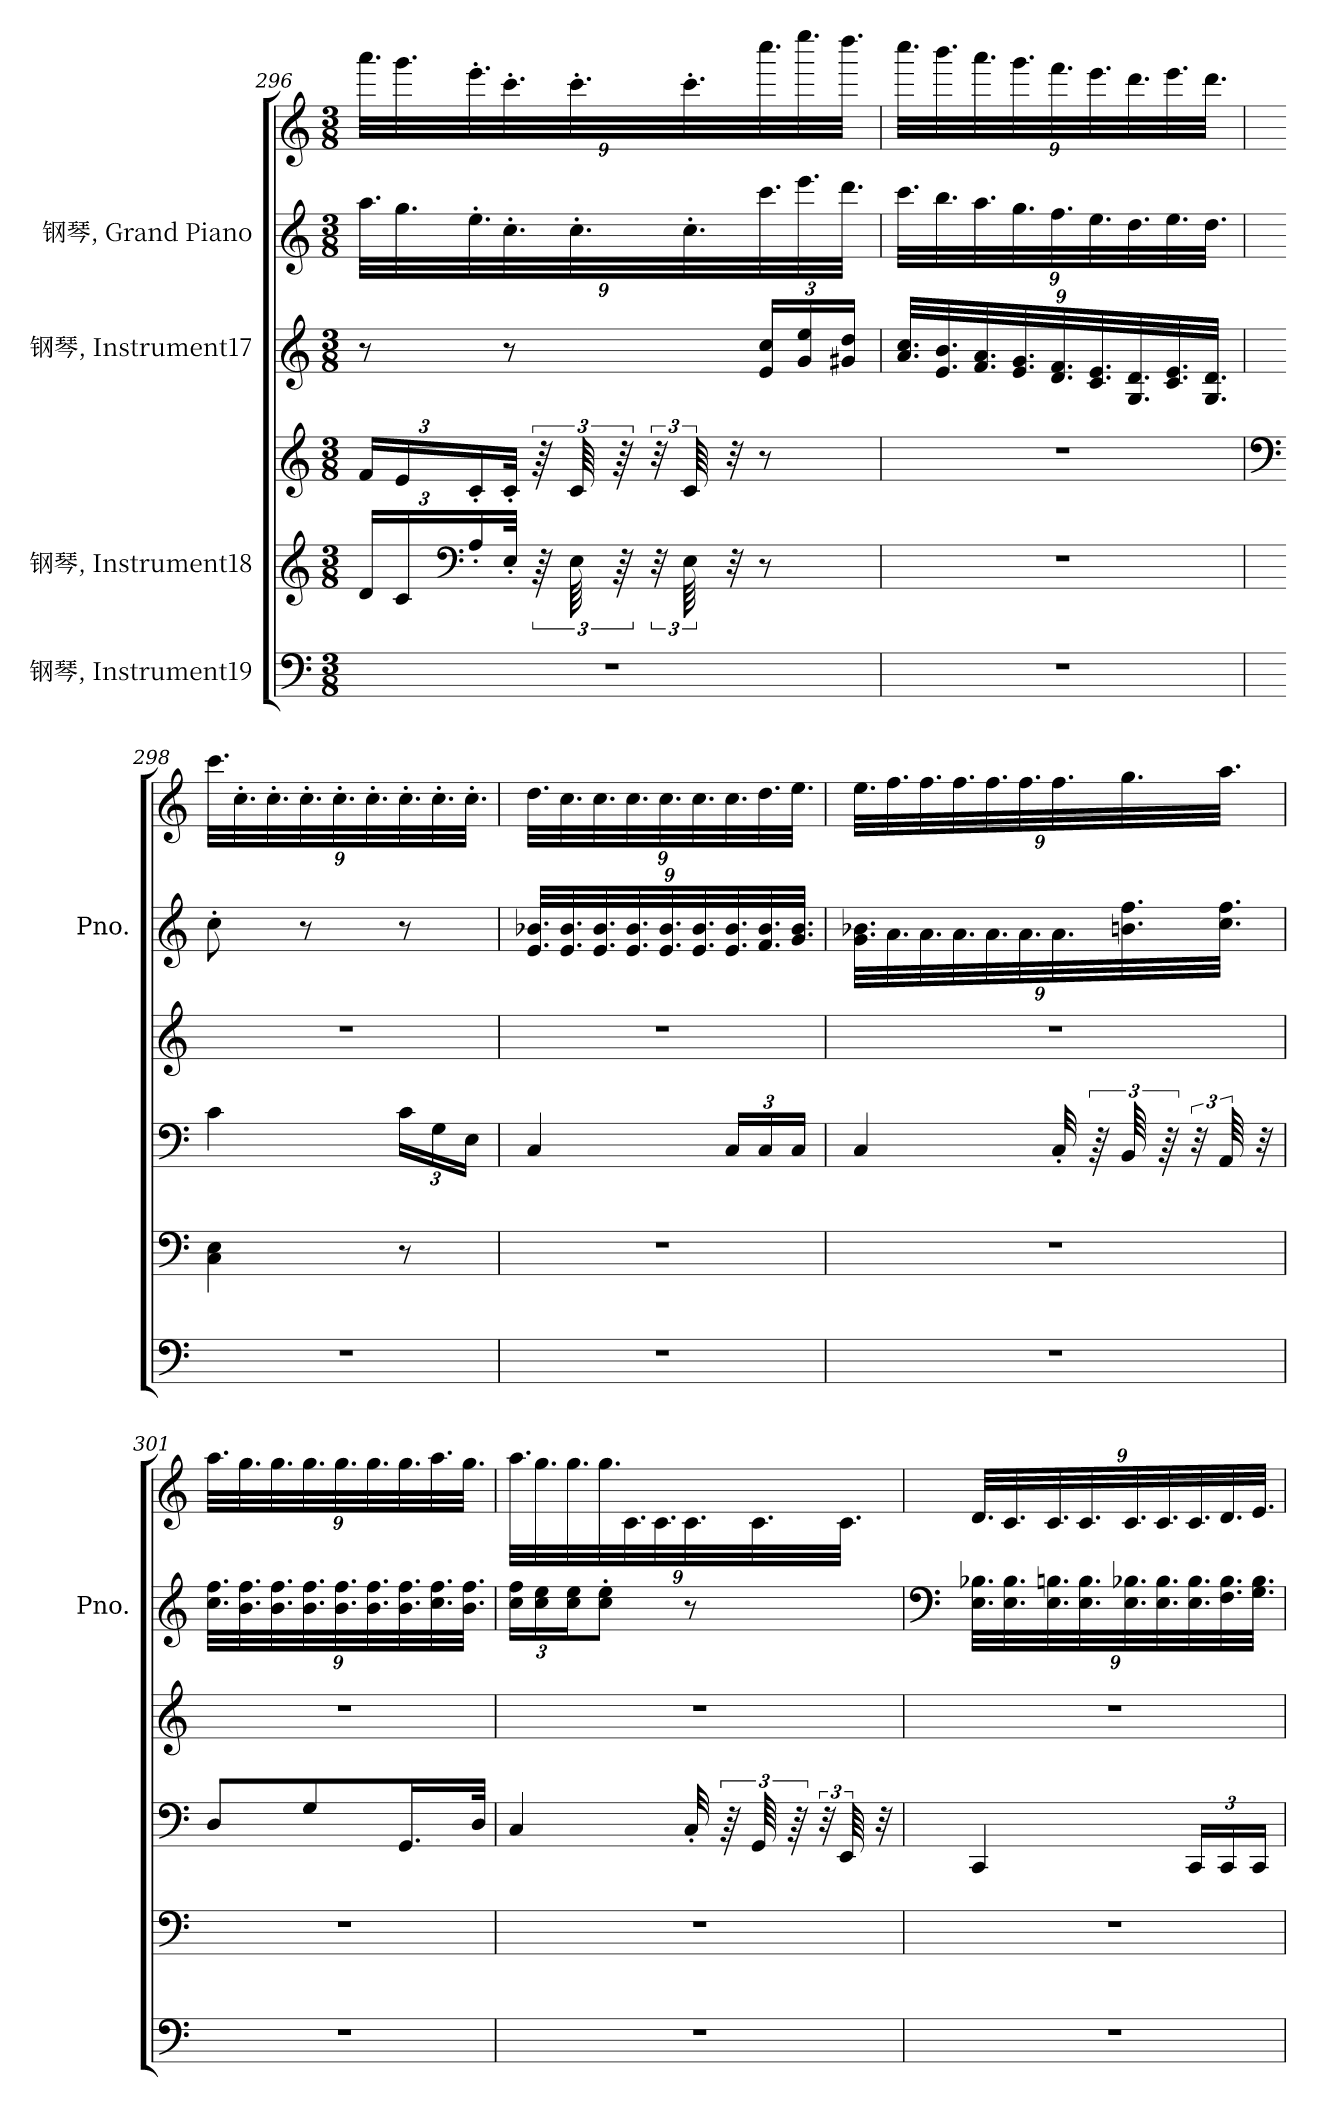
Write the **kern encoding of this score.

**kern	**kern	**kern	**kern	**kern	**kern
*part4	*part3	*part3	*part2	*part1	*part1
*staff6	*staff5	*staff4	*staff3	*staff2	*staff1
*I"钢琴, Instrument19	*I"钢琴, Instrument18	*	*I"钢琴, Instrument17	*I"钢琴, Grand Piano	*
*	*	*	*	*I'Pno.	*
!!LO:PB:g=z
*clefF4	*clefG2	*clefG2	*clefG2	*clefG2	*clefG2
*k[]	*k[]	*k[]	*k[]	*k[]	*k[]
*M3/8	*M3/8	*M3/8	*M3/8	*M3/8	*M3/8
*MM48	*MM48	*MM48	*MM48	*MM48	*MM48
*	*Xbrackettup	*Xbrackettup	*	*Xbrackettup	*Xbrackettup
=296	=296	=296	=296	=296	=296
4.r	24d/LL	24f/LL	8r	36.aa\LLL	36.aaa\LLL
.	24c/	24e/	.	36.gg\	36.ggg\
*	*clefF4	*	*	*	*
.	24A'/	24c'/	.	36.ee'\	36.eee'\
.	32E'/JJk	32c'/JJk	8r	36.cc'\	36.ccc'\
*	*brackettup	*brackettup	*	*	*
.	96r	96r	.	.	.
.	96E\	96c/	.	36.cc'\	36.ccc'\
.	96r	96r	.	.	.
.	48r	48r	.	.	.
.	96E\	96c/	.	36.cc'\	36.ccc'\
.	32r	32r	.	.	.
*	*	*	*Xbrackettup	*	*
.	8r	8r	24e/ 24cc/LL	36.ccc\	36.cccc\
.	.	.	24g/ 24ee/	36.eee\	36.eeee\
.	.	.	24g#X/ 24dd/JJ	36.ddd\JJJ	36.dddd\JJJ
=297	=297	=297	=297	=297	=297
4.r	4.r	4.r	36.a/ 36.cc/LLL	36.ccc\LLL	36.cccc\LLL
.	.	.	36.e/ 36.b/	36.bb\	36.bbb\
.	.	.	36.f/ 36.a/	36.aa\	36.aaa\
.	.	.	36.e/ 36.g/	36.gg\	36.ggg\
.	.	.	36.d/ 36.f/	36.ff\	36.fff\
.	.	.	36.c/ 36.e/	36.ee\	36.eee\
.	.	.	36.G/ 36.d/	36.dd\	36.ddd\
.	.	.	36.c/ 36.e/	36.ee\	36.eee\
.	.	.	36.G/ 36.d/JJJ	36.dd\JJJ	36.ddd\JJJ
!!LO:LB:g=z
=298	=298	=298	=298	=298	=298
*	*	*clefF4	*	*	*
4.r	4C\ 4E\	4c\	4.r	8cc'\	36.ccc\LLL
.	.	.	.	.	36.cc'\
.	.	.	.	.	36.cc'\
.	.	.	.	8r	36.cc'\
.	.	.	.	.	36.cc'\
.	.	.	.	.	36.cc'\
*	*	*Xbrackettup	*	*	*
.	8r	24c\LL	.	8r	36.cc'\
.	.	24G\	.	.	36.cc'\
.	.	24E\JJ	.	.	36.cc'\JJJ
=299	=299	=299	=299	=299	=299
4.r	4.r	4C/	4.r	36.e/ 36.b-X/LLL	36.dd\LLL
.	.	.	.	36.e/ 36.b-/	36.cc\
.	.	.	.	36.e/ 36.b-/	36.cc\
.	.	.	.	36.e/ 36.b-/	36.cc\
.	.	.	.	36.e/ 36.b-/	36.cc\
.	.	.	.	36.e/ 36.b-/	36.cc\
.	.	24C/LL	.	36.e/ 36.b-/	36.cc\
.	.	24C/	.	36.f/ 36.b-/	36.dd\
.	.	24C/JJ	.	36.g/ 36.b-/JJJ	36.ee\JJJ
!!LO:PB:g=z
=300	=300	=300	=300	=300	=300
4.r	4.r	4C/	4.r	36.g\ 36.b-X\LLL	36.ee\LLL
.	.	.	.	36.a\	36.ff\
.	.	.	.	36.a\	36.ff\
.	.	.	.	36.a\	36.ff\
.	.	.	.	36.a\	36.ff\
.	.	.	.	36.a\	36.ff\
.	.	32C'/	.	36.a\	36.ff\
*	*	*brackettup	*	*	*
.	.	96r	.	.	.
.	.	96BB/	.	36.bn\ 36.ff\	36.gg\
.	.	96r	.	.	.
.	.	48r	.	.	.
.	.	96AA/	.	36.cc\ 36.ff\JJJ	36.aa\JJJ
.	.	32r	.	.	.
=301	=301	=301	=301	=301	=301
4.r	4.r	8D/L	4.r	36.cc\ 36.ff\LLL	36.aa\LLL
.	.	.	.	36.b\ 36.ff\	36.gg\
.	.	.	.	36.b\ 36.ff\	36.gg\
.	.	8G/	.	36.b\ 36.ff\	36.gg\
.	.	.	.	36.b\ 36.ff\	36.gg\
.	.	.	.	36.b\ 36.ff\	36.gg\
.	.	16.GG/L	.	36.b\ 36.ff\	36.gg\
.	.	.	.	36.cc\ 36.ff\	36.aa\
.	.	.	.	36.b\ 36.ff\JJJ	36.gg\JJJ
.	.	32D/JJk	.	.	.
!!LO:LB:g=z
=302	=302	=302	=302	=302	=302
4.r	4.r	4C/	4.r	24cc\ 24ff\LL	36.aa\LLL
.	.	.	.	24cc\ 24ee\	36.gg\
.	.	.	.	24cc\ 24ee\J	36.gg\
.	.	.	.	8cc\' 8ee\'J	36.gg\
.	.	.	.	.	36.c\
.	.	.	.	.	36.c\
.	.	32C'/	.	8r	36.c\
.	.	96r	.	.	.
.	.	96GG/	.	.	36.c\
.	.	96r	.	.	.
.	.	48r	.	.	.
.	.	96EE/	.	.	36.c\JJJ
.	.	32r	.	.	.
=303	=303	=303	=303	=303	=303
*	*	*	*	*clefF4	*
4.r	4.r	4CC/	4.r	36.E\ 36.B-X\LLL	36.d/LLL
.	.	.	.	36.E\ 36.B-\	36.c/
.	.	.	.	36.E\ 36.Bn\	36.c/
.	.	.	.	36.E\ 36.B\	36.c/
.	.	.	.	36.E\ 36.B-X\	36.c/
.	.	.	.	36.E\ 36.B-\	36.c/
*	*	*Xbrackettup	*	*	*
.	.	24CC/LL	.	36.E\ 36.B-\	36.c/
.	.	24CC/	.	36.F\ 36.B-\	36.d/
.	.	24CC/JJ	.	36.G\ 36.B-\JJJ	36.e/JJJ
=	=	=	=	=	=
*-	*-	*-	*-	*-	*-
